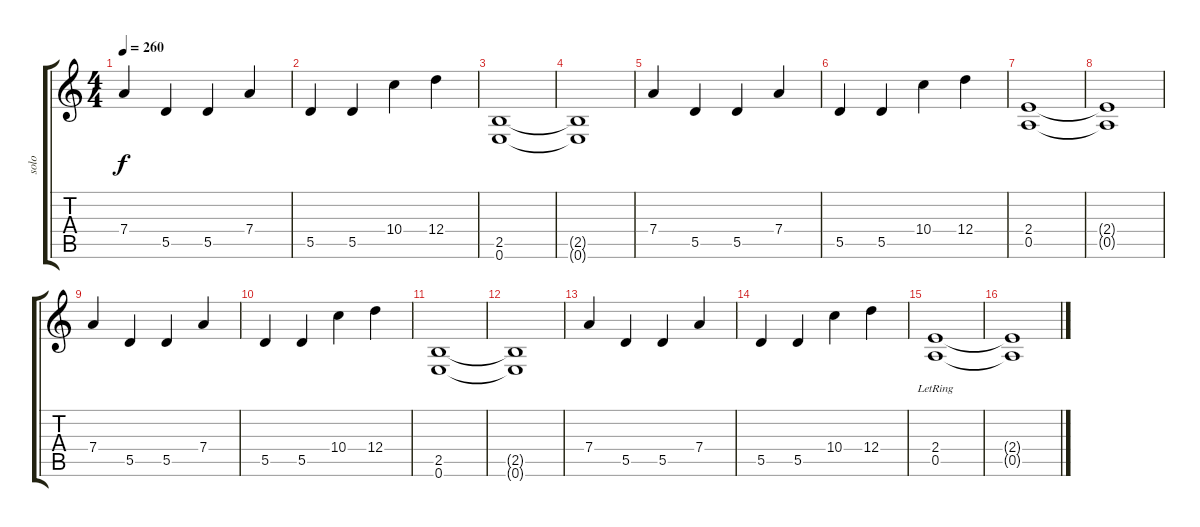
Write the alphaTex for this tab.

\track ("solo" "solo") {instrument distortionguitar}
\staff {score tabs}
\tuning (E4 B3 G3 D3 A2 E2) {hide}
\ts (4 4)
\tempo 260
\clef g2
\ks c
7.4.4{dy f} 5.5.4 5.5.4 7.4.4 |
5.5.4 5.5.4 10.4.4 12.4.4 |
(2.5 0.6).1 |
(2.5{t} 0.6{t}).1 |
7.4.4 5.5.4 5.5.4 7.4.4 |
5.5.4 5.5.4 10.4.4 12.4.4 |
(2.4 0.5).1 |
(2.4{t} 0.5{t}).1 |
7.4.4 5.5.4 5.5.4 7.4.4 |
5.5.4 5.5.4 10.4.4 12.4.4 |
(2.5 0.6).1 |
(2.5{t} 0.6{t}).1 |
7.4.4 5.5.4 5.5.4 7.4.4 |
5.5.4 5.5.4 10.4.4 12.4.4 |
(2.4{lr} 0.5{lr}).1 |
(2.4{t} 0.5{t}).1
